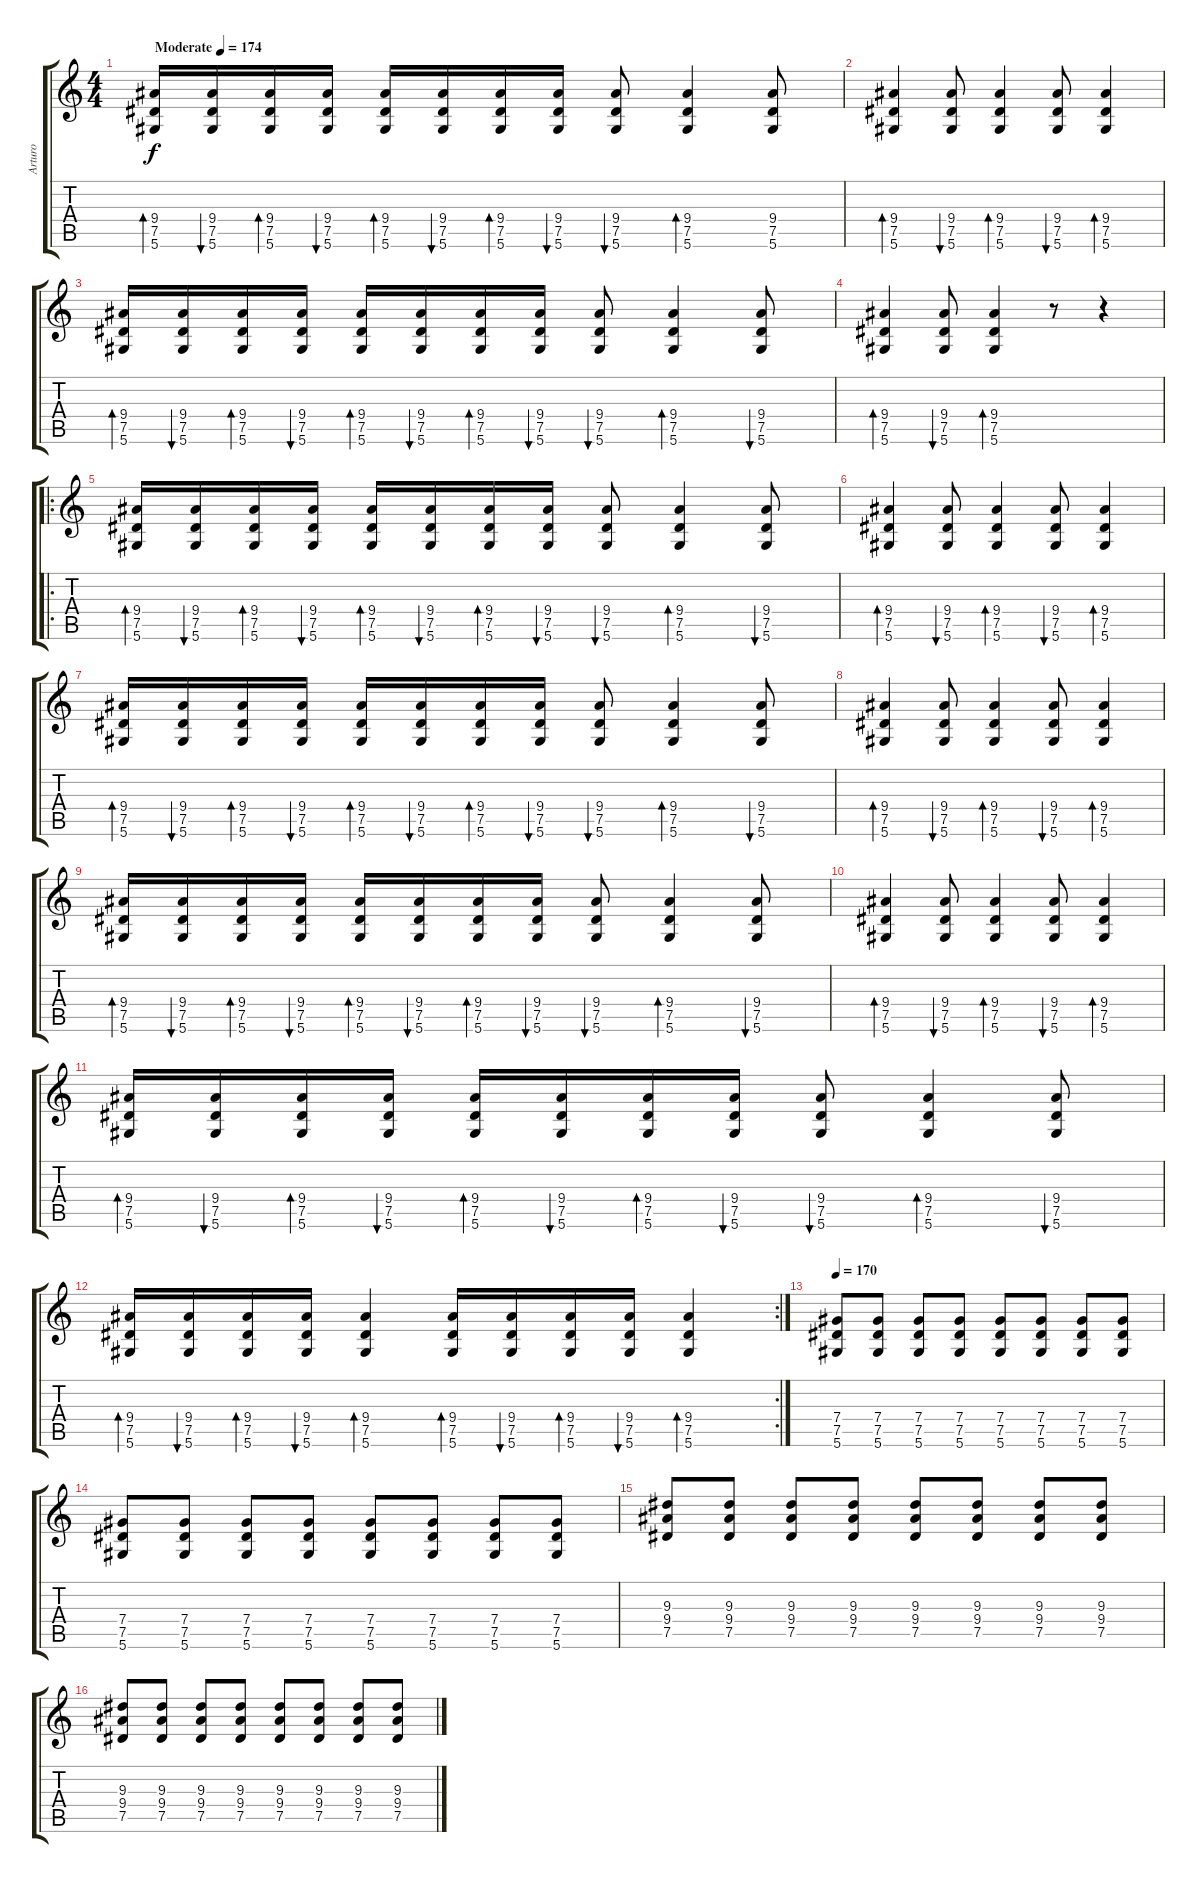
\track ("Arturo" "Arturo") {instrument overdrivenguitar}
\staff {score tabs}
\tuning (Eb4 Bb3 Gb3 Db3 Ab2 Eb2) {hide}
\ts (4 4)
\tempo (174 "Moderate")
\clef g2
\ks c
(9.4 7.5 5.6).16{bd 60 dy f instrument overdrivenguitar} (9.4 7.5 5.6).16{bu 60} (9.4 7.5 5.6).16{bd 60} (9.4 7.5 5.6).16{bu 60} (9.4 7.5 5.6).16{bd 60} (9.4 7.5 5.6).16{bu 60} (9.4 7.5 5.6).16{bd 60} (9.4 7.5 5.6).16{bu 60} (9.4 7.5 5.6).8{bu 60} (9.4 7.5 5.6).4{bd 60} (9.4 7.5 5.6).8 |
(9.4 7.5 5.6).4{bd 60} (9.4 7.5 5.6).8{bu 60} (9.4 7.5 5.6).4{bd 60} (9.4 7.5 5.6).8{bu 60} (9.4 7.5 5.6).4{bd 60} |
(9.4 7.5 5.6).16{bd 60} (9.4 7.5 5.6).16{bu 60} (9.4 7.5 5.6).16{bd 60} (9.4 7.5 5.6).16{bu 60} (9.4 7.5 5.6).16{bd 60} (9.4 7.5 5.6).16{bu 60} (9.4 7.5 5.6).16{bd 60} (9.4 7.5 5.6).16{bu 60} (9.4 7.5 5.6).8{bu 60} (9.4 7.5 5.6).4{bd 60} (9.4 7.5 5.6).8{bu 60} |
(9.4 7.5 5.6).4{bd 60} (9.4 7.5 5.6).8{bu 60} (9.4 7.5 5.6).4{bd 60} r.8 r.4 |
\ro
(9.4 7.5 5.6).16{bd 60} (9.4 7.5 5.6).16{bu 60} (9.4 7.5 5.6).16{bd 60} (9.4 7.5 5.6).16{bu 60} (9.4 7.5 5.6).16{bd 60} (9.4 7.5 5.6).16{bu 60} (9.4 7.5 5.6).16{bd 60} (9.4 7.5 5.6).16{bu 60} (9.4 7.5 5.6).8{bu 60} (9.4 7.5 5.6).4{bd 60} (9.4 7.5 5.6).8{bu 60} |
(9.4 7.5 5.6).4{bd 60} (9.4 7.5 5.6).8{bu 60} (9.4 7.5 5.6).4{bd 60} (9.4 7.5 5.6).8{bu 60} (9.4 7.5 5.6).4{bd 60} |
(9.4 7.5 5.6).16{bd 60} (9.4 7.5 5.6).16{bu 60} (9.4 7.5 5.6).16{bd 60} (9.4 7.5 5.6).16{bu 60} (9.4 7.5 5.6).16{bd 60} (9.4 7.5 5.6).16{bu 60} (9.4 7.5 5.6).16{bd 60} (9.4 7.5 5.6).16{bu 60} (9.4 7.5 5.6).8{bu 60} (9.4 7.5 5.6).4{bd 60} (9.4 7.5 5.6).8{bu 60} |
(9.4 7.5 5.6).4{bd 60} (9.4 7.5 5.6).8{bu 60} (9.4 7.5 5.6).4{bd 60} (9.4 7.5 5.6).8{bu 60} (9.4 7.5 5.6).4{bd 60} |
(9.4 7.5 5.6).16{bd 60} (9.4 7.5 5.6).16{bu 60} (9.4 7.5 5.6).16{bd 60} (9.4 7.5 5.6).16{bu 60} (9.4 7.5 5.6).16{bd 60} (9.4 7.5 5.6).16{bu 60} (9.4 7.5 5.6).16{bd 60} (9.4 7.5 5.6).16{bu 60} (9.4 7.5 5.6).8{bu 60} (9.4 7.5 5.6).4{bd 60} (9.4 7.5 5.6).8{bu 60} |
(9.4 7.5 5.6).4{bd 60} (9.4 7.5 5.6).8{bu 60} (9.4 7.5 5.6).4{bd 60} (9.4 7.5 5.6).8{bu 60} (9.4 7.5 5.6).4{bd 60} |
(9.4 7.5 5.6).16{bd 60} (9.4 7.5 5.6).16{bu 60} (9.4 7.5 5.6).16{bd 60} (9.4 7.5 5.6).16{bu 60} (9.4 7.5 5.6).16{bd 60} (9.4 7.5 5.6).16{bu 60} (9.4 7.5 5.6).16{bd 60} (9.4 7.5 5.6).16{bu 60} (9.4 7.5 5.6).8{bu 60} (9.4 7.5 5.6).4{bd 60} (9.4 7.5 5.6).8{bu 60} |
\rc 2
(9.4 7.5 5.6).16{bd 60} (9.4 7.5 5.6).16{bu 60} (9.4 7.5 5.6).16{bd 60} (9.4 7.5 5.6).16{bu 60} (9.4 7.5 5.6).4{bd 60} (9.4 7.5 5.6).16{bd 60} (9.4 7.5 5.6).16{bu 60} (9.4 7.5 5.6).16{bd 60} (9.4 7.5 5.6).16{bu 60} (9.4 7.5 5.6).4{bd 60} |
\tempo 170
(7.4 7.5 5.6).8 (7.4 7.5 5.6).8 (7.4 7.5 5.6).8 (7.4 7.5 5.6).8 (7.4 7.5 5.6).8 (7.4 7.5 5.6).8 (7.4 7.5 5.6).8 (7.4 7.5 5.6).8 |
(7.4 7.5 5.6).8 (7.4 7.5 5.6).8 (7.4 7.5 5.6).8 (7.4 7.5 5.6).8 (7.4 7.5 5.6).8 (7.4 7.5 5.6).8 (7.4 7.5 5.6).8 (7.4 7.5 5.6).8 |
(9.3 9.4 7.5).8 (9.3 9.4 7.5).8 (9.3 9.4 7.5).8 (9.3 9.4 7.5).8 (9.3 9.4 7.5).8 (9.3 9.4 7.5).8 (9.3 9.4 7.5).8 (9.3 9.4 7.5).8 |
(9.3 9.4 7.5).8 (9.3 9.4 7.5).8 (9.3 9.4 7.5).8 (9.3 9.4 7.5).8 (9.3 9.4 7.5).8 (9.3 9.4 7.5).8 (9.3 9.4 7.5).8 (9.3 9.4 7.5).8
